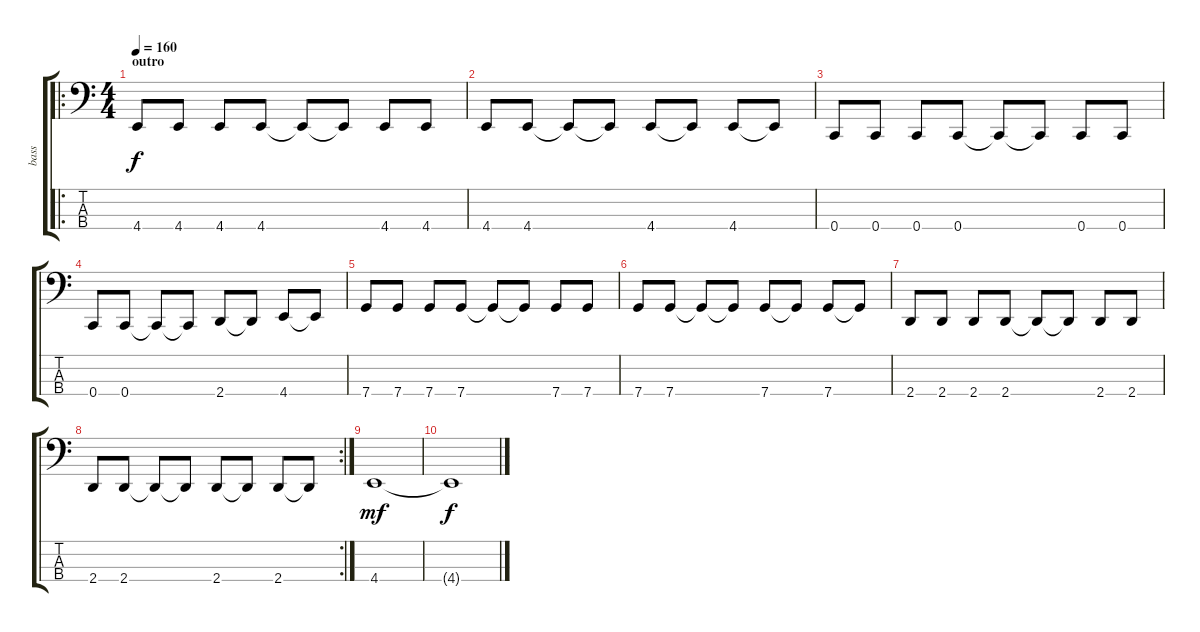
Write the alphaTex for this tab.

\track ("bass" "bass") {instrument electricbasspick}
\staff {score tabs}
\tuning (F2 C2 G1 C1) {hide}
\ro
\ts (4 4)
\section ("" "outro")
\tempo 160
\clef f4
\ks c
4.4.8{dy f} 4.4.8 4.4.8 4.4.8 4.4{t}.8 4.4{t}.8 4.4.8 4.4.8 |
4.4.8 4.4.8 4.4{t}.8 4.4{t}.8 4.4.8 4.4{t}.8 4.4.8 4.4{t}.8 |
0.4.8 0.4.8 0.4.8 0.4.8 0.4{t}.8 0.4{t}.8 0.4.8 0.4.8 |
0.4.8 0.4.8 0.4{t}.8 0.4{t}.8 2.4.8 2.4{t}.8 4.4.8 4.4{t}.8 |
7.4.8 7.4.8 7.4.8 7.4.8 7.4{t}.8 7.4{t}.8 7.4.8 7.4.8 |
7.4.8 7.4.8 7.4{t}.8 7.4{t}.8 7.4.8 7.4{t}.8 7.4.8 7.4{t}.8 |
2.4.8 2.4.8 2.4.8 2.4.8 2.4{t}.8 2.4{t}.8 2.4.8 2.4.8 |
\rc 2
2.4.8 2.4.8 2.4{t}.8 2.4{t}.8 2.4.8 2.4{t}.8 2.4.8 2.4{t}.8 |
4.4.1{dy mf} |
4.4{t}.1{dy f}
